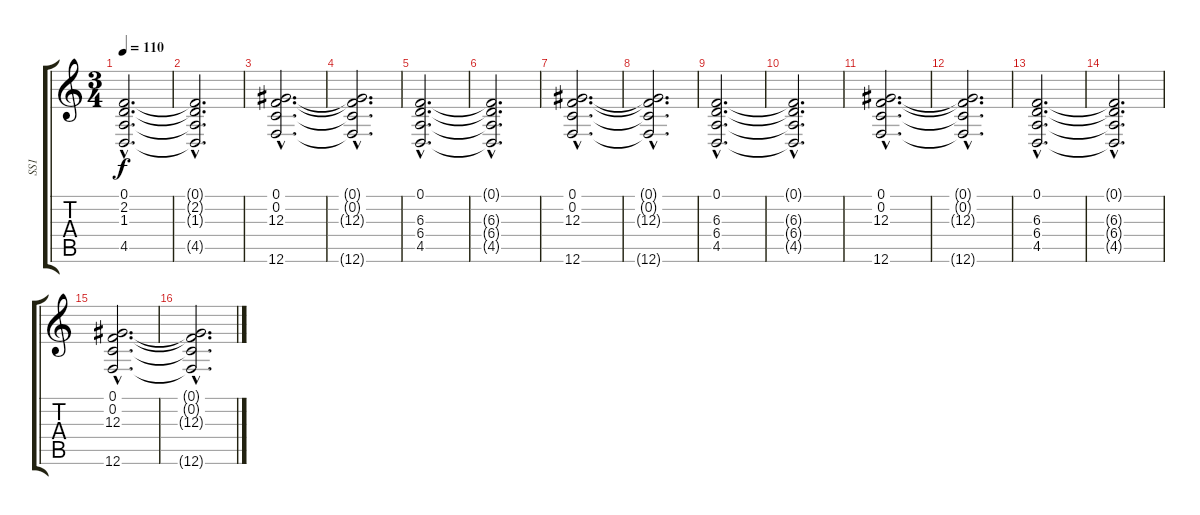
\track ("SS1" "SS1") {instrument synthstrings1}
\staff {score tabs}
\tuning (F4 C4 Ab3 Eb3 Bb2 F2) {hide}
\ts (3 4)
\tempo 110
\clef g2
\ks c
(0.1{hac} 2.2{hac} 1.3{hac} 4.5{hac}).2{d dy f instrument synthstrings1} |
(0.1{hac t} 2.2{hac t} 1.3{hac t} 4.5{hac t}).2{d} |
(0.1{hac} 0.2{hac} 12.3{hac} 12.6{hac}).2{d} |
(0.1{hac t} 0.2{hac t} 12.3{hac t} 12.6{hac t}).2{d} |
(0.1{hac} 6.3{hac} 6.4{hac} 4.5{hac}).2{d} |
(0.1{hac t} 6.3{hac t} 6.4{hac t} 4.5{hac t}).2{d} |
(0.1{hac} 0.2{hac} 12.3{hac} 12.6{hac}).2{d} |
(0.1{hac t} 0.2{hac t} 12.3{hac t} 12.6{hac t}).2{d} |
(0.1{hac} 6.3{hac} 6.4{hac} 4.5{hac}).2{d} |
(0.1{hac t} 6.3{hac t} 6.4{hac t} 4.5{hac t}).2{d} |
(0.1{hac} 0.2{hac} 12.3{hac} 12.6{hac}).2{d} |
(0.1{hac t} 0.2{hac t} 12.3{hac t} 12.6{hac t}).2{d} |
(0.1{hac} 6.3{hac} 6.4{hac} 4.5{hac}).2{d} |
(0.1{hac t} 6.3{hac t} 6.4{hac t} 4.5{hac t}).2{d} |
(0.1{hac} 0.2{hac} 12.3{hac} 12.6{hac}).2{d} |
(0.1{hac t} 0.2{hac t} 12.3{hac t} 12.6{hac t}).2{d}
